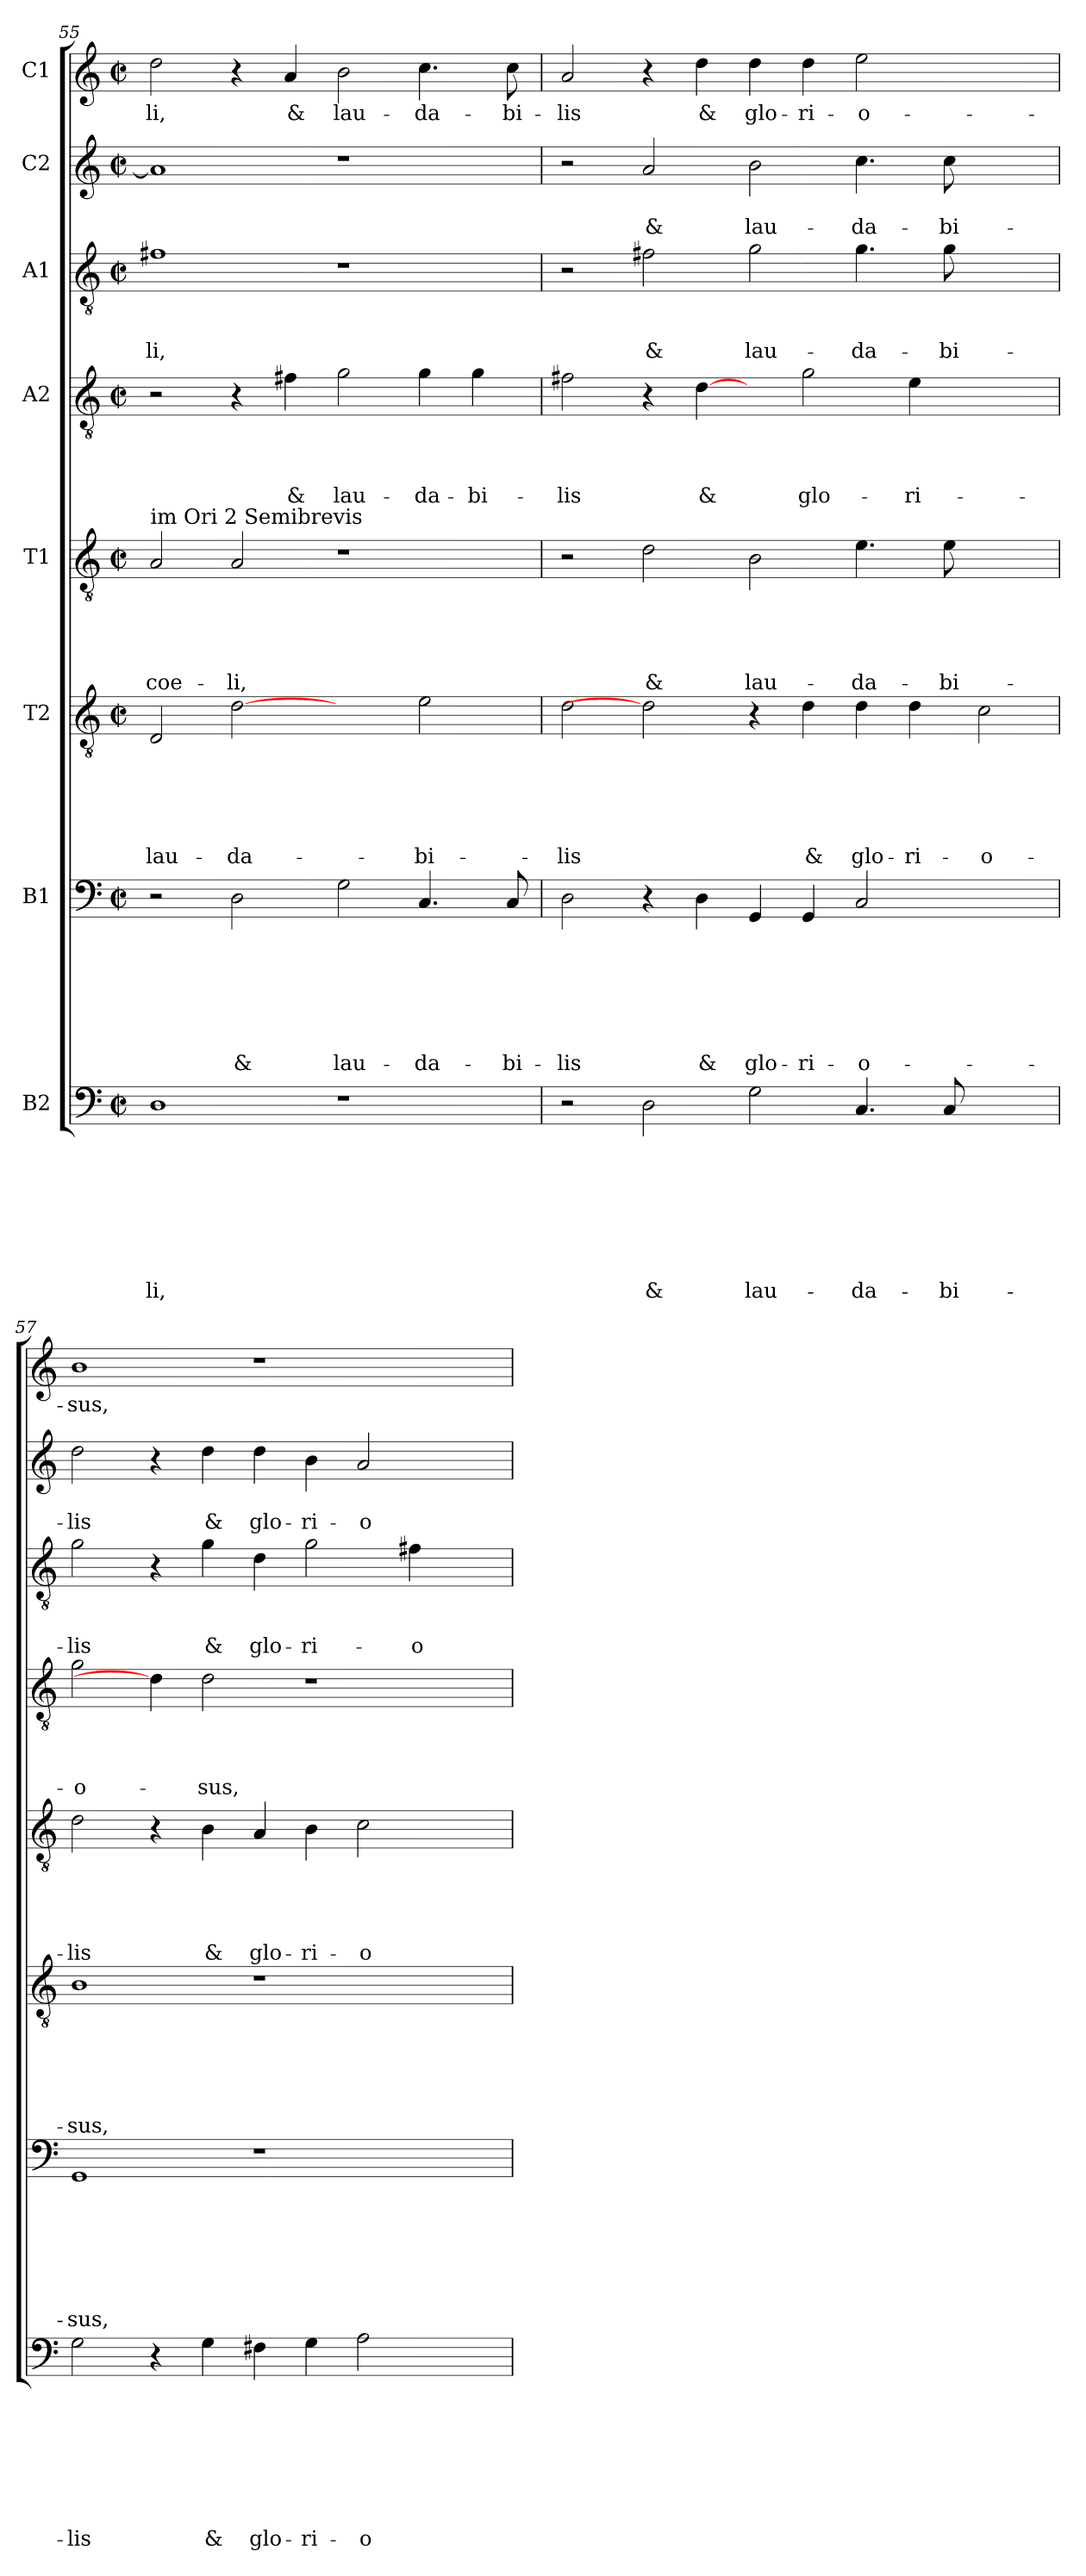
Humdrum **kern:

**kern	**text	**text	**text	**text	**text	**text	**text	**text	**kern	**text	**text	**text	**text	**text	**text	**text	**kern	**text	**text	**text	**text	**text	**text	**kern	**text	**text	**text	**text	**text	**kern	**text	**text	**text	**text	**kern	**text	**text	**text	**kern	**text	**text	**kern	**text
*part8	*part8	*part8	*part8	*part8	*part8	*part8	*part8	*part8	*part7	*part7	*part7	*part7	*part7	*part7	*part7	*part7	*part6	*part6	*part6	*part6	*part6	*part6	*part6	*part5	*part5	*part5	*part5	*part5	*part5	*part4	*part4	*part4	*part4	*part4	*part3	*part3	*part3	*part3	*part2	*part2	*part2	*part1	*part1
*staff8	*staff8	*staff8	*staff8	*staff8	*staff8	*staff8	*staff8	*staff8	*staff7	*staff7	*staff7	*staff7	*staff7	*staff7	*staff7	*staff7	*staff6	*staff6	*staff6	*staff6	*staff6	*staff6	*staff6	*staff5	*staff5	*staff5	*staff5	*staff5	*staff5	*staff4	*staff4	*staff4	*staff4	*staff4	*staff3	*staff3	*staff3	*staff3	*staff2	*staff2	*staff2	*staff1	*staff1
*I"B2	*	*	*	*	*	*	*	*	*I"B1	*	*	*	*	*	*	*	*I"T2	*	*	*	*	*	*	*I"T1	*	*	*	*	*	*I"A2	*	*	*	*	*I"A1	*	*	*	*I"C2	*	*	*I"C1	*
*clefF4	*	*	*	*	*	*	*	*	*clefF4	*	*	*	*	*	*	*	*clefGv2	*	*	*	*	*	*	*clefGv2	*	*	*	*	*	*clefGv2	*	*	*	*	*clefGv2	*	*	*	*clefG2	*	*	*clefG2	*
*k[]	*	*	*	*	*	*	*	*	*k[]	*	*	*	*	*	*	*	*k[]	*	*	*	*	*	*	*k[]	*	*	*	*	*	*k[]	*	*	*	*	*k[]	*	*	*	*k[]	*	*	*k[]	*
*C:	*	*	*	*	*	*	*	*	*C:	*	*	*	*	*	*	*	*C:	*	*	*	*	*	*	*C:	*	*	*	*	*	*C:	*	*	*	*	*C:	*	*	*	*C:	*	*	*C:	*
*M2/2	*	*	*	*	*	*	*	*	*M2/2	*	*	*	*	*	*	*	*M2/2	*	*	*	*	*	*	*M2/2	*	*	*	*	*	*M2/2	*	*	*	*	*M2/2	*	*	*	*M2/2	*	*	*M2/2	*
*met(c|)	*	*	*	*	*	*	*	*	*met(c|)	*	*	*	*	*	*	*	*met(c|)	*	*	*	*	*	*	*met(c|)	*	*	*	*	*	*met(c|)	*	*	*	*	*met(c|)	*	*	*	*met(c|)	*	*	*met(c|)	*
=55	=55	=55	=55	=55	=55	=55	=55	=55	=55	=55	=55	=55	=55	=55	=55	=55	=55	=55	=55	=55	=55	=55	=55	=55	=55	=55	=55	=55	=55	=55	=55	=55	=55	=55	=55	=55	=55	=55	=55	=55	=55	=55	=55
!	!	!	!	!	!	!	!	!	!	!	!	!	!	!	!	!	!	!	!	!	!	!	!	!LO:TX:a:t=im Ori 2 Semibrevis	!	!	!	!	!	!	!	!	!	!	!	!	!	!	!	!	!	!	!
!	!	!	!	!	!	!	!	!LO:LY:b	!	!	!	!	!	!	!	!	!	!	!	!	!	!	!LO:LY:b	!	!	!	!	!	!LO:LY:b	!	!	!	!	!	!	!	!	!LO:LY:b	!	!	!	!	!LO:LY:b
1D	.	.	.	.	.	.	.	-li,	2r	.	.	.	.	.	.	.	2D/	.	.	.	.	.	lau-	2A/	.	.	.	.	coe-	2r	.	.	.	.	1f#X	.	.	-li,	1a]	.	.	2dd\	-li,
!	!	!	!	!	!	!	!	!	!	!	!	!	!	!	!	!LO:LY:b	!	!	!	!	!	!	!LO:LY:b	!	!	!	!	!	!LO:LY:b	!	!	!	!	!	!	!	!	!	!	!	!	!	!
.	.	.	.	.	.	.	.	.	2D\	.	.	.	.	.	.	&	[2d	.	.	.	.	.	-da-	2A/	.	.	.	.	-li,	4r	.	.	.	.	.	.	.	.	.	.	.	4r	.
!	!	!	!	!	!	!	!	!	!	!	!	!	!	!	!	!	!	!	!	!	!	!	!	!	!	!	!	!	!	!	!	!	!	!LO:LY:b	!	!	!	!	!	!	!	!	!LO:LY:b
.	.	.	.	.	.	.	.	.	.	.	.	.	.	.	.	.	.	.	.	.	.	.	.	.	.	.	.	.	.	4f#X\	.	.	.	&	.	.	.	.	.	.	.	4a/	&
!	!	!	!	!	!	!	!	!	!	!	!	!	!	!	!	!LO:LY:b	!	!	!	!	!	!	!	!	!	!	!	!	!	!	!	!	!	!LO:LY:b	!	!	!	!	!	!	!	!	!LO:LY:b
1r	.	.	.	.	.	.	.	.	2G\	.	.	.	.	.	.	lau-	2ryy	.	.	.	.	.	.	1r	.	.	.	.	.	2g\	.	.	.	lau-	1r	.	.	.	1r	.	.	2b\	lau-
!	!	!	!	!	!	!	!	!	!	!	!	!	!	!	!	!LO:LY:b	!	!	!	!	!	!	!LO:LY:b	!	!	!	!	!	!	!	!	!	!	!LO:LY:b	!	!	!	!	!	!	!	!	!LO:LY:b
.	.	.	.	.	.	.	.	.	4.C/	.	.	.	.	.	.	-da-	2e\	.	.	.	.	.	-bi-	.	.	.	.	.	.	4g\	.	.	.	-da-	.	.	.	.	.	.	.	4.cc\	-da-
!	!	!	!	!	!	!	!	!	!	!	!	!	!	!	!	!	!	!	!	!	!	!	!	!	!	!	!	!	!	!	!	!	!	!LO:LY:b	!	!	!	!	!	!	!	!	!
.	.	.	.	.	.	.	.	.	.	.	.	.	.	.	.	.	.	.	.	.	.	.	.	.	.	.	.	.	.	4g\	.	.	.	-bi-	.	.	.	.	.	.	.	.	.
!	!	!	!	!	!	!	!	!	!	!	!	!	!	!	!	!LO:LY:b	!	!	!	!	!	!	!	!	!	!	!	!	!	!	!	!	!	!	!	!	!	!	!	!	!	!	!LO:LY:b
.	.	.	.	.	.	.	.	.	8C/	.	.	.	.	.	.	-bi-	.	.	.	.	.	.	.	.	.	.	.	.	.	.	.	.	.	.	.	.	.	.	.	.	.	8cc\	-bi-
=56	=56	=56	=56	=56	=56	=56	=56	=56	=56	=56	=56	=56	=56	=56	=56	=56	=56	=56	=56	=56	=56	=56	=56	=56	=56	=56	=56	=56	=56	=56	=56	=56	=56	=56	=56	=56	=56	=56	=56	=56	=56	=56	=56
!	!	!	!	!	!	!	!	!	!	!	!	!	!	!	!	!LO:LY:b	!	!	!	!	!	!	!LO:LY:b	!	!	!	!	!	!	!	!	!	!	!LO:LY:b	!	!	!	!	!	!	!	!	!LO:LY:b
2r	.	.	.	.	.	.	.	.	2D\	.	.	.	.	.	.	-lis	2d\	.	.	.	.	.	-lis	2r	.	.	.	.	.	2f#X\	.	.	.	-lis	2r	.	.	.	2r	.	.	2a/	-lis
!	!	!	!	!	!	!	!	!LO:LY:b	!	!	!	!	!	!	!	!	!	!	!	!	!	!	!	!	!	!	!	!	!LO:LY:b	!	!	!	!	!	!	!	!	!LO:LY:b	!	!	!LO:LY:b	!	!
2D\	.	.	.	.	.	.	.	&	4r	.	.	.	.	.	.	.	2d]	.	.	.	.	.	.	2d\	.	.	.	.	&	4r	.	.	.	.	2f#\	.	.	&	2a/	.	&	4r	.
!	!	!	!	!	!	!	!	!	!	!	!	!	!	!	!	!LO:LY:b	!	!	!	!	!	!	!	!	!	!	!	!	!	!	!	!	!	!LO:LY:b	!	!	!	!	!	!	!	!	!LO:LY:b
.	.	.	.	.	.	.	.	.	4D\	.	.	.	.	.	.	&	.	.	.	.	.	.	.	.	.	.	.	.	.	[4d\	.	.	.	&	.	.	.	.	.	.	.	4dd\	&
!	!	!	!	!	!	!	!	!LO:LY:b	!	!	!	!	!	!	!	!LO:LY:b	!	!	!	!	!	!	!	!	!	!	!	!	!LO:LY:b	!	!	!	!	!	!	!	!	!LO:LY:b	!	!	!LO:LY:b	!	!LO:LY:b
2G\	.	.	.	.	.	.	.	lau-	4GG/	.	.	.	.	.	.	glo-	4r	.	.	.	.	.	.	2B\	.	.	.	.	lau-	4ryy	.	.	.	.	2g\	.	.	lau-	2b\	.	lau-	4dd\	glo-
!	!	!	!	!	!	!	!	!	!	!	!	!	!	!	!	!LO:LY:b	!	!	!	!	!	!	!LO:LY:b	!	!	!	!	!	!	!	!	!	!	!LO:LY:b	!	!	!	!	!	!	!	!	!LO:LY:b
.	.	.	.	.	.	.	.	.	4GG/	.	.	.	.	.	.	-ri-	4d\	.	.	.	.	.	&	.	.	.	.	.	.	2g\	.	.	.	glo-	.	.	.	.	.	.	.	4dd\	-ri-
!	!	!	!	!	!	!	!	!LO:LY:b	!	!	!	!	!	!	!	!LO:LY:b	!	!	!	!	!	!	!LO:LY:b	!	!	!	!	!	!LO:LY:b	!	!	!	!	!	!	!	!	!LO:LY:b	!	!	!LO:LY:b	!	!LO:LY:b
4.C/	.	.	.	.	.	.	.	-da-	2C/	.	.	.	.	.	.	-o-	4d\	.	.	.	.	.	glo-	4.e\	.	.	.	.	-da-	.	.	.	.	.	4.g\	.	.	-da-	4.cc\	.	-da-	2ee\	-o-
!	!	!	!	!	!	!	!	!	!	!	!	!	!	!	!	!	!	!	!	!	!	!	!LO:LY:b	!	!	!	!	!	!	!	!	!	!	!LO:LY:b	!	!	!	!	!	!	!	!	!
.	.	.	.	.	.	.	.	.	.	.	.	.	.	.	.	.	4d\	.	.	.	.	.	-ri-	.	.	.	.	.	.	4e\	.	.	.	-ri-	.	.	.	.	.	.	.	.	.
!	!	!	!	!	!	!	!	!LO:LY:b	!	!	!	!	!	!	!	!	!	!	!	!	!	!	!	!	!	!	!	!	!LO:LY:b	!	!	!	!	!	!	!	!	!LO:LY:b	!	!	!LO:LY:b	!	!
8C/	.	.	.	.	.	.	.	-bi-	.	.	.	.	.	.	.	.	.	.	.	.	.	.	.	8e\	.	.	.	.	-bi-	.	.	.	.	.	8g\	.	.	-bi-	8cc\	.	-bi-	.	.
!	!	!	!	!	!	!	!	!	!	!	!	!	!	!	!	!	!	!	!	!	!	!	!LO:LY:b	!	!	!	!	!	!	!	!	!	!	!	!	!	!	!	!	!	!	!	!
2ryy	.	.	.	.	.	.	.	.	2ryy	.	.	.	.	.	.	.	2c\	.	.	.	.	.	-o-	2ryy	.	.	.	.	.	2ryy	.	.	.	.	2ryy	.	.	.	2ryy	.	.	2ryy	.
=57	=57	=57	=57	=57	=57	=57	=57	=57	=57	=57	=57	=57	=57	=57	=57	=57	=57	=57	=57	=57	=57	=57	=57	=57	=57	=57	=57	=57	=57	=57	=57	=57	=57	=57	=57	=57	=57	=57	=57	=57	=57	=57	=57
!	!	!	!	!	!	!	!	!LO:LY:b	!	!	!	!	!	!	!	!LO:LY:b	!	!	!	!	!	!	!LO:LY:b	!	!	!	!	!	!LO:LY:b	!	!	!	!	!LO:LY:b	!	!	!	!LO:LY:b	!	!	!LO:LY:b	!	!LO:LY:b
2G\	.	.	.	.	.	.	.	-lis	1GG	.	.	.	.	.	.	-sus,	1B	.	.	.	.	.	-sus,	2d\	.	.	.	.	-lis	2g\	.	.	.	-o-	2g\	.	.	-lis	2dd\	.	-lis	1b	-sus,
4r	.	.	.	.	.	.	.	.	.	.	.	.	.	.	.	.	.	.	.	.	.	.	.	4r	.	.	.	.	.	4d\]	.	.	.	.	4r	.	.	.	4r	.	.	.	.
!	!	!	!	!	!	!	!	!LO:LY:b	!	!	!	!	!	!	!	!	!	!	!	!	!	!	!	!	!	!	!	!	!LO:LY:b	!	!	!	!	!LO:LY:b	!	!	!	!LO:LY:b	!	!	!LO:LY:b	!	!
4G\	.	.	.	.	.	.	.	&	.	.	.	.	.	.	.	.	.	.	.	.	.	.	.	4B\	.	.	.	.	&	2d\	.	.	.	-sus,	4g\	.	.	&	4dd\	.	&	.	.
!	!	!	!	!	!	!	!	!LO:LY:b	!	!	!	!	!	!	!	!	!	!	!	!	!	!	!	!	!	!	!	!	!LO:LY:b	!	!	!	!	!	!	!	!	!LO:LY:b	!	!	!LO:LY:b	!	!
4F#X\	.	.	.	.	.	.	.	glo-	1r	.	.	.	.	.	.	.	1r	.	.	.	.	.	.	4A/	.	.	.	.	glo-	.	.	.	.	.	4d\	.	.	glo-	4dd\	.	glo-	1r	.
!	!	!	!	!	!	!	!	!LO:LY:b	!	!	!	!	!	!	!	!	!	!	!	!	!	!	!	!	!	!	!	!	!LO:LY:b	!	!	!	!	!	!	!	!	!LO:LY:b	!	!	!LO:LY:b	!	!
4G\	.	.	.	.	.	.	.	-ri-	.	.	.	.	.	.	.	.	.	.	.	.	.	.	.	4B\	.	.	.	.	-ri-	1r	.	.	.	.	2g\	.	.	-ri-	4b\	.	-ri-	.	.
!	!	!	!	!	!	!	!	!LO:LY:b	!	!	!	!	!	!	!	!	!	!	!	!	!	!	!	!	!	!	!	!	!LO:LY:b	!	!	!	!	!	!	!	!	!	!	!	!LO:LY:b	!	!
2A\	.	.	.	.	.	.	.	-o-	.	.	.	.	.	.	.	.	.	.	.	.	.	.	.	2c\	.	.	.	.	-o-	.	.	.	.	.	.	.	.	.	2a/	.	-o-	.	.
!	!	!	!	!	!	!	!	!	!	!	!	!	!	!	!	!	!	!	!	!	!	!	!	!	!	!	!	!	!	!	!	!	!	!	!	!	!	!LO:LY:b	!	!	!	!	!
.	.	.	.	.	.	.	.	.	.	.	.	.	.	.	.	.	.	.	.	.	.	.	.	.	.	.	.	.	.	.	.	.	.	.	4f#X\	.	.	-o-	.	.	.	.	.
4ryy	.	.	.	.	.	.	.	.	4ryy	.	.	.	.	.	.	.	4ryy	.	.	.	.	.	.	4ryy	.	.	.	.	.	.	.	.	.	.	4ryy	.	.	.	4ryy	.	.	4ryy	.
=	=	=	=	=	=	=	=	=	=	=	=	=	=	=	=	=	=	=	=	=	=	=	=	=	=	=	=	=	=	=	=	=	=	=	=	=	=	=	=	=	=	=	=
*-	*-	*-	*-	*-	*-	*-	*-	*-	*-	*-	*-	*-	*-	*-	*-	*-	*-	*-	*-	*-	*-	*-	*-	*-	*-	*-	*-	*-	*-	*-	*-	*-	*-	*-	*-	*-	*-	*-	*-	*-	*-	*-	*-
